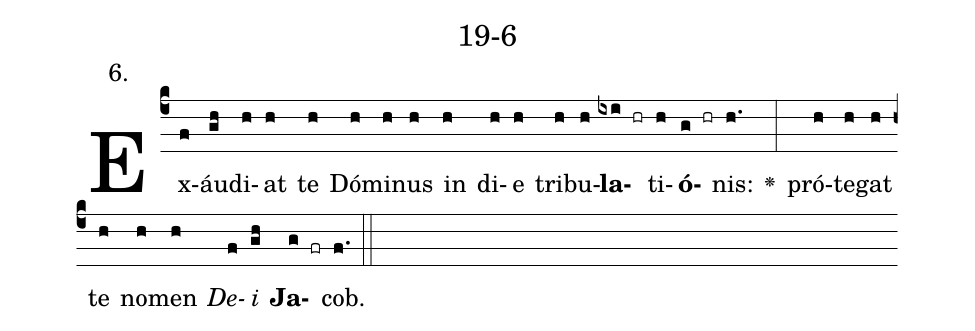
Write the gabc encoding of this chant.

name: 19-6;
annotation: 6.;
%%
(c4)Ex(f)áu(gh)di(h)at(h) te(h) Dó(h)mi(h)nus(h) in(h) di(h)e(h) tri(h)bu(h)<b>la</b>(ixi hr)ti(h)<b>ó</b>(g hr)nis:(h.) <v>\greheightstar</v>(:) pró(h)te(h)gat(h) te(h) no(h)men(h) <i>De</i>(f)<i>i</i>(gh) <b>Ja</b>(g fr)cob.(f.) (::)


%E(h) u(h) o(f) u(gh) a(g) e.(f.) (::)
